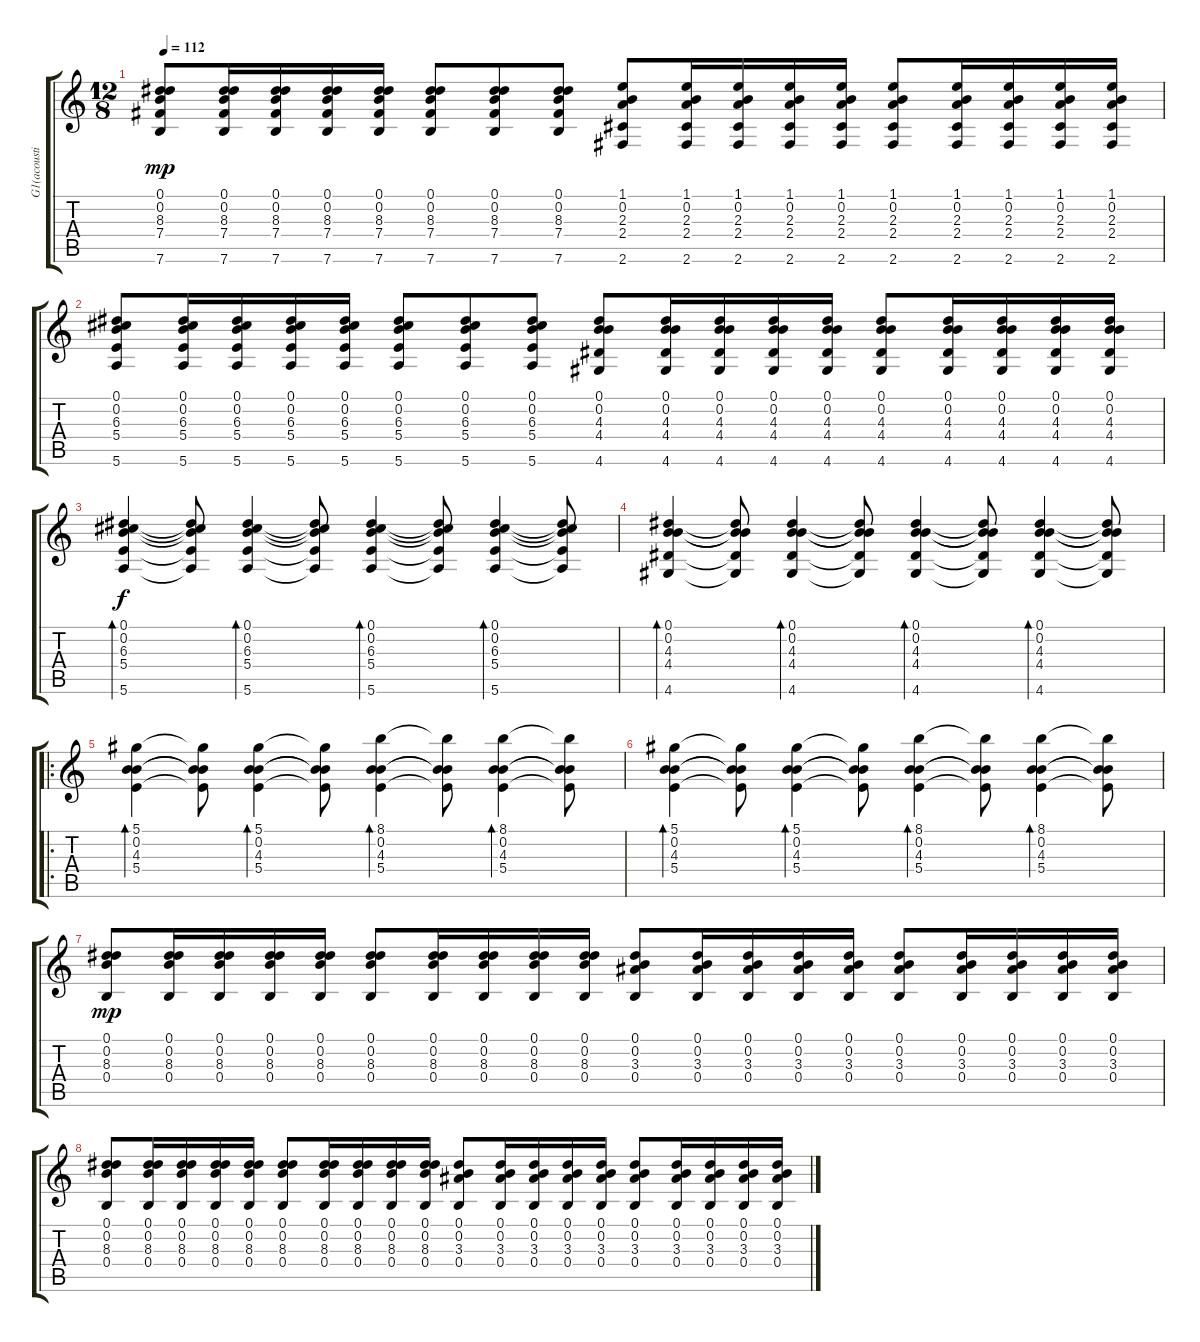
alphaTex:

\track ("G1(acoustic)" "G1(acousti") {instrument acousticguitarsteel}
\staff {score tabs}
\tuning (Eb4 B3 G3 B2 A2 E2) {hide}
\ts (12 8)
\tempo 112
\clef g2
\ks c
(0.1 0.2 8.3 7.4 7.6).8{dy mp} (0.1 0.2 8.3 7.4 7.6).16 (0.1 0.2 8.3 7.4 7.6).16 (0.1 0.2 8.3 7.4 7.6).16 (0.1 0.2 8.3 7.4 7.6).16 (0.1 0.2 8.3 7.4 7.6).8 (0.1 0.2 8.3 7.4 7.6).8 (0.1 0.2 8.3 7.4 7.6).8 (1.1 0.2 2.3 2.4 2.6).8 (1.1 0.2 2.3 2.4 2.6).16 (1.1 0.2 2.3 2.4 2.6).16 (1.1 0.2 2.3 2.4 2.6).16 (1.1 0.2 2.3 2.4 2.6).16 (1.1 0.2 2.3 2.4 2.6).8 (1.1 0.2 2.3 2.4 2.6).16 (1.1 0.2 2.3 2.4 2.6).16 (1.1 0.2 2.3 2.4 2.6).16 (1.1 0.2 2.3 2.4 2.6).16 |
(0.1 0.2 6.3 5.4 5.6).8 (0.1 0.2 6.3 5.4 5.6).16 (0.1 0.2 6.3 5.4 5.6).16 (0.1 0.2 6.3 5.4 5.6).16 (0.1 0.2 6.3 5.4 5.6).16 (0.1 0.2 6.3 5.4 5.6).8 (0.1 0.2 6.3 5.4 5.6).8 (0.1 0.2 6.3 5.4 5.6).8 (0.1 0.2 4.3 4.4 4.6).8 (0.1 0.2 4.3 4.4 4.6).16 (0.1 0.2 4.3 4.4 4.6).16 (0.1 0.2 4.3 4.4 4.6).16 (0.1 0.2 4.3 4.4 4.6).16 (0.1 0.2 4.3 4.4 4.6).8 (0.1 0.2 4.3 4.4 4.6).16 (0.1 0.2 4.3 4.4 4.6).16 (0.1 0.2 4.3 4.4 4.6).16 (0.1 0.2 4.3 4.4 4.6).16 |
(0.1 0.2 6.3 5.4 5.6).4{bd 240 dy f} (0.1{t} 0.2{t} 6.3{t} 5.4{t} 5.6{t}).8 (0.1 0.2 6.3 5.4 5.6).4{bd 240} (0.1{t} 0.2{t} 6.3{t} 5.4{t} 5.6{t}).8 (0.1 0.2 6.3 5.4 5.6).4{bd 240} (0.1{t} 0.2{t} 6.3{t} 5.4{t} 5.6{t}).8 (0.1 0.2 6.3 5.4 5.6).4{bd 240} (0.1{t} 0.2{t} 6.3{t} 5.4{t} 5.6{t}).8 |
(0.1 0.2 4.3 4.4 4.6).4{bd 240} (0.1{t} 0.2{t} 4.3{t} 4.4{t} 4.6{t}).8 (0.1 0.2 4.3 4.4 4.6).4{bd 240} (0.1{t} 0.2{t} 4.3{t} 4.4{t} 4.6{t}).8 (0.1 0.2 4.3 4.4 4.6).4{bd 240} (0.1{t} 0.2{t} 4.3{t} 4.4{t} 4.6{t}).8 (0.1 0.2 4.3 4.4 4.6).4{bd 240} (0.1{t} 0.2{t} 4.3{t} 4.4{t} 4.6{t}).8 |
\ro
(5.1 0.2 4.3 5.4).4{bd 240} (5.1{t} 0.2{t} 4.3{t} 5.4{t}).8 (5.1 0.2 4.3 5.4).4{bd 240} (5.1{t} 0.2{t} 4.3{t} 5.4{t}).8 (8.1 0.2 4.3 5.4).4{bd 240} (8.1{t} 0.2{t} 4.3{t} 5.4{t}).8 (8.1 0.2 4.3 5.4).4{bd 240} (8.1{t} 0.2{t} 4.3{t} 5.4{t}).8 |
(5.1 0.2 4.3 5.4).4{bd 240} (5.1{t} 0.2{t} 4.3{t} 5.4{t}).8 (5.1 0.2 4.3 5.4).4{bd 240} (5.1{t} 0.2{t} 4.3{t} 5.4{t}).8 (8.1 0.2 4.3 5.4).4{bd 240} (8.1{t} 0.2{t} 4.3{t} 5.4{t}).8 (8.1 0.2 4.3 5.4).4{bd 240} (8.1{t} 0.2{t} 4.3{t} 5.4{t}).8 |
(0.1 0.2 8.3 0.4).8{dy mp} (0.1 0.2 8.3 0.4).16 (0.1 0.2 8.3 0.4).16 (0.1 0.2 8.3 0.4).16 (0.1 0.2 8.3 0.4).16 (0.1 0.2 8.3 0.4).8 (0.1 0.2 8.3 0.4).16 (0.1 0.2 8.3 0.4).16 (0.1 0.2 8.3 0.4).16 (0.1 0.2 8.3 0.4).16 (0.1 0.2 3.3 0.4).8 (0.1 0.2 3.3 0.4).16 (0.1 0.2 3.3 0.4).16 (0.1 0.2 3.3 0.4).16 (0.1 0.2 3.3 0.4).16 (0.1 0.2 3.3 0.4).8 (0.1 0.2 3.3 0.4).16 (0.1 0.2 3.3 0.4).16 (0.1 0.2 3.3 0.4).16 (0.1 0.2 3.3 0.4).16 |
(0.1 0.2 8.3 0.4).8 (0.1 0.2 8.3 0.4).16 (0.1 0.2 8.3 0.4).16 (0.1 0.2 8.3 0.4).16 (0.1 0.2 8.3 0.4).16 (0.1 0.2 8.3 0.4).8 (0.1 0.2 8.3 0.4).16 (0.1 0.2 8.3 0.4).16 (0.1 0.2 8.3 0.4).16 (0.1 0.2 8.3 0.4).16 (0.1 0.2 3.3 0.4).8 (0.1 0.2 3.3 0.4).16 (0.1 0.2 3.3 0.4).16 (0.1 0.2 3.3 0.4).16 (0.1 0.2 3.3 0.4).16 (0.1 0.2 3.3 0.4).8 (0.1 0.2 3.3 0.4).16 (0.1 0.2 3.3 0.4).16 (0.1 0.2 3.3 0.4).16 (0.1 0.2 3.3 0.4).16
